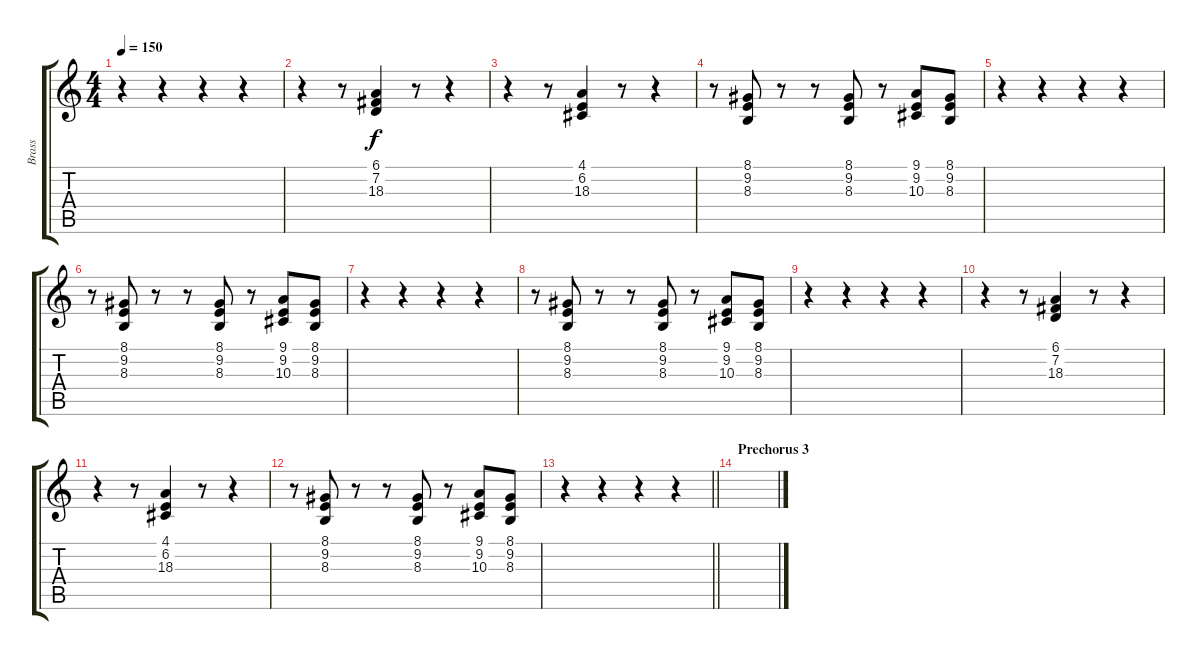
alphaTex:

\track ("Brass" "Brass") {instrument brasssection}
\staff {score tabs}
\tuning (C4 G3 Eb3 Bb2 F2 C2) {hide}
\ts (4 4)
\tempo 150
\clef g2
\ks c
r.4{dy f} r.4 r.4 r.4 |
r.4 r.8 (6.1 7.2 18.3).4 r.8 r.4 |
r.4 r.8 (4.1 6.2 18.3).4 r.8 r.4 |
r.8 (8.1 9.2 8.3).8 r.8 r.8 (8.1 9.2 8.3).8 r.8 (9.1 9.2 10.3).8 (8.1 9.2 8.3).8 |
r.4 r.4 r.4 r.4 |
r.8 (8.1 9.2 8.3).8 r.8 r.8 (8.1 9.2 8.3).8 r.8 (9.1 9.2 10.3).8 (8.1 9.2 8.3).8 |
r.4 r.4 r.4 r.4 |
r.8 (8.1 9.2 8.3).8 r.8 r.8 (8.1 9.2 8.3).8 r.8 (9.1 9.2 10.3).8 (8.1 9.2 8.3).8 |
r.4 r.4 r.4 r.4 |
r.4 r.8 (6.1 7.2 18.3).4 r.8 r.4 |
r.4 r.8 (4.1 6.2 18.3).4 r.8 r.4 |
r.8 (8.1 9.2 8.3).8 r.8 r.8 (8.1 9.2 8.3).8 r.8 (9.1 9.2 10.3).8 (8.1 9.2 8.3).8 |
\barLineRight lightlight
r.4 r.4 r.4 r.4 |
\section ("" "Prechorus 3")
